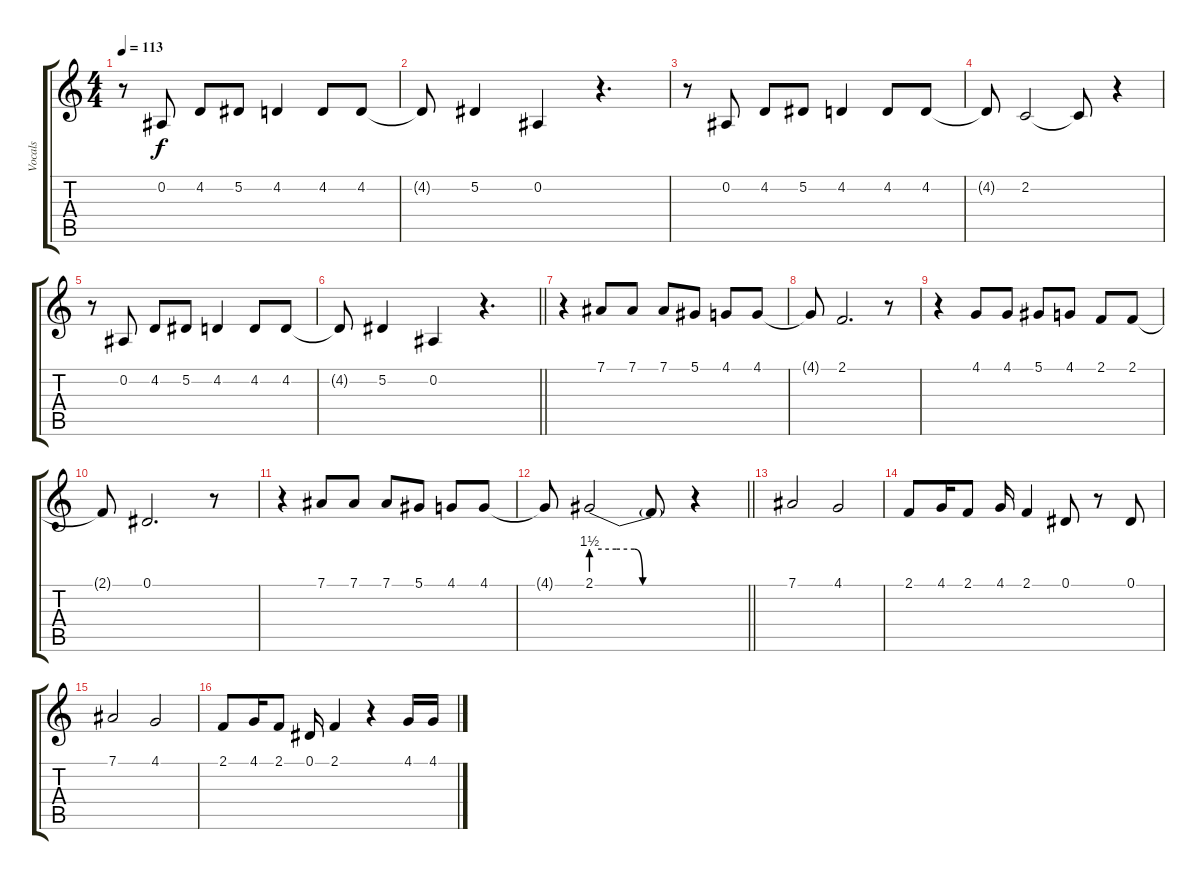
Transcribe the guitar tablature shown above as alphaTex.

\track ("Vocals" "Vocals") {instrument oboe}
\staff {score tabs}
\tuning (Eb4 Bb3 Gb3 Db3 Ab2 Db2) {hide}
\ts (4 4)
\tempo 113
\clef g2
\ks c
r.8{dy f} 0.2.8 4.2.8 5.2.8 4.2.4 4.2.8 4.2.8 |
4.2{t}.8 5.2.4 0.2.4 r.4{d} |
r.8 0.2.8 4.2.8 5.2.8 4.2.4 4.2.8 4.2.8 |
4.2{t}.8 2.2.2 2.2{t}.8 r.4 |
r.8 0.2.8 4.2.8 5.2.8 4.2.4 4.2.8 4.2.8 |
\barLineRight lightlight
4.2{t}.8 5.2.4 0.2.4 r.4{d} |
\section ("" "")
r.4 7.1.8 7.1.8 7.1.8 5.1.8 4.1.8 4.1.8 |
4.1{t}.8 2.1.2{d} r.8 |
r.4 4.1.8 4.1.8 5.1.8 4.1.8 2.1.8 2.1.8 |
2.1{t}.8 0.1.2{d} r.8 |
r.4 7.1.8 7.1.8 7.1.8 5.1.8 4.1.8 4.1.8 |
\barLineRight lightlight
4.1{t}.8 2.1{be (custom 0 6 15 6 26 6 31 0 60 0)}.2 2.1{t}.8 r.4 |
\section ("" "")
7.1.2 4.1.2 |
2.1.8 4.1.16 2.1.8 4.1.16 2.1.4 0.1.8 r.8 0.1.8 |
7.1.2 4.1.2 |
2.1.8 4.1.16 2.1.8 0.1.16 2.1.4 r.4 4.1.16 4.1.16
